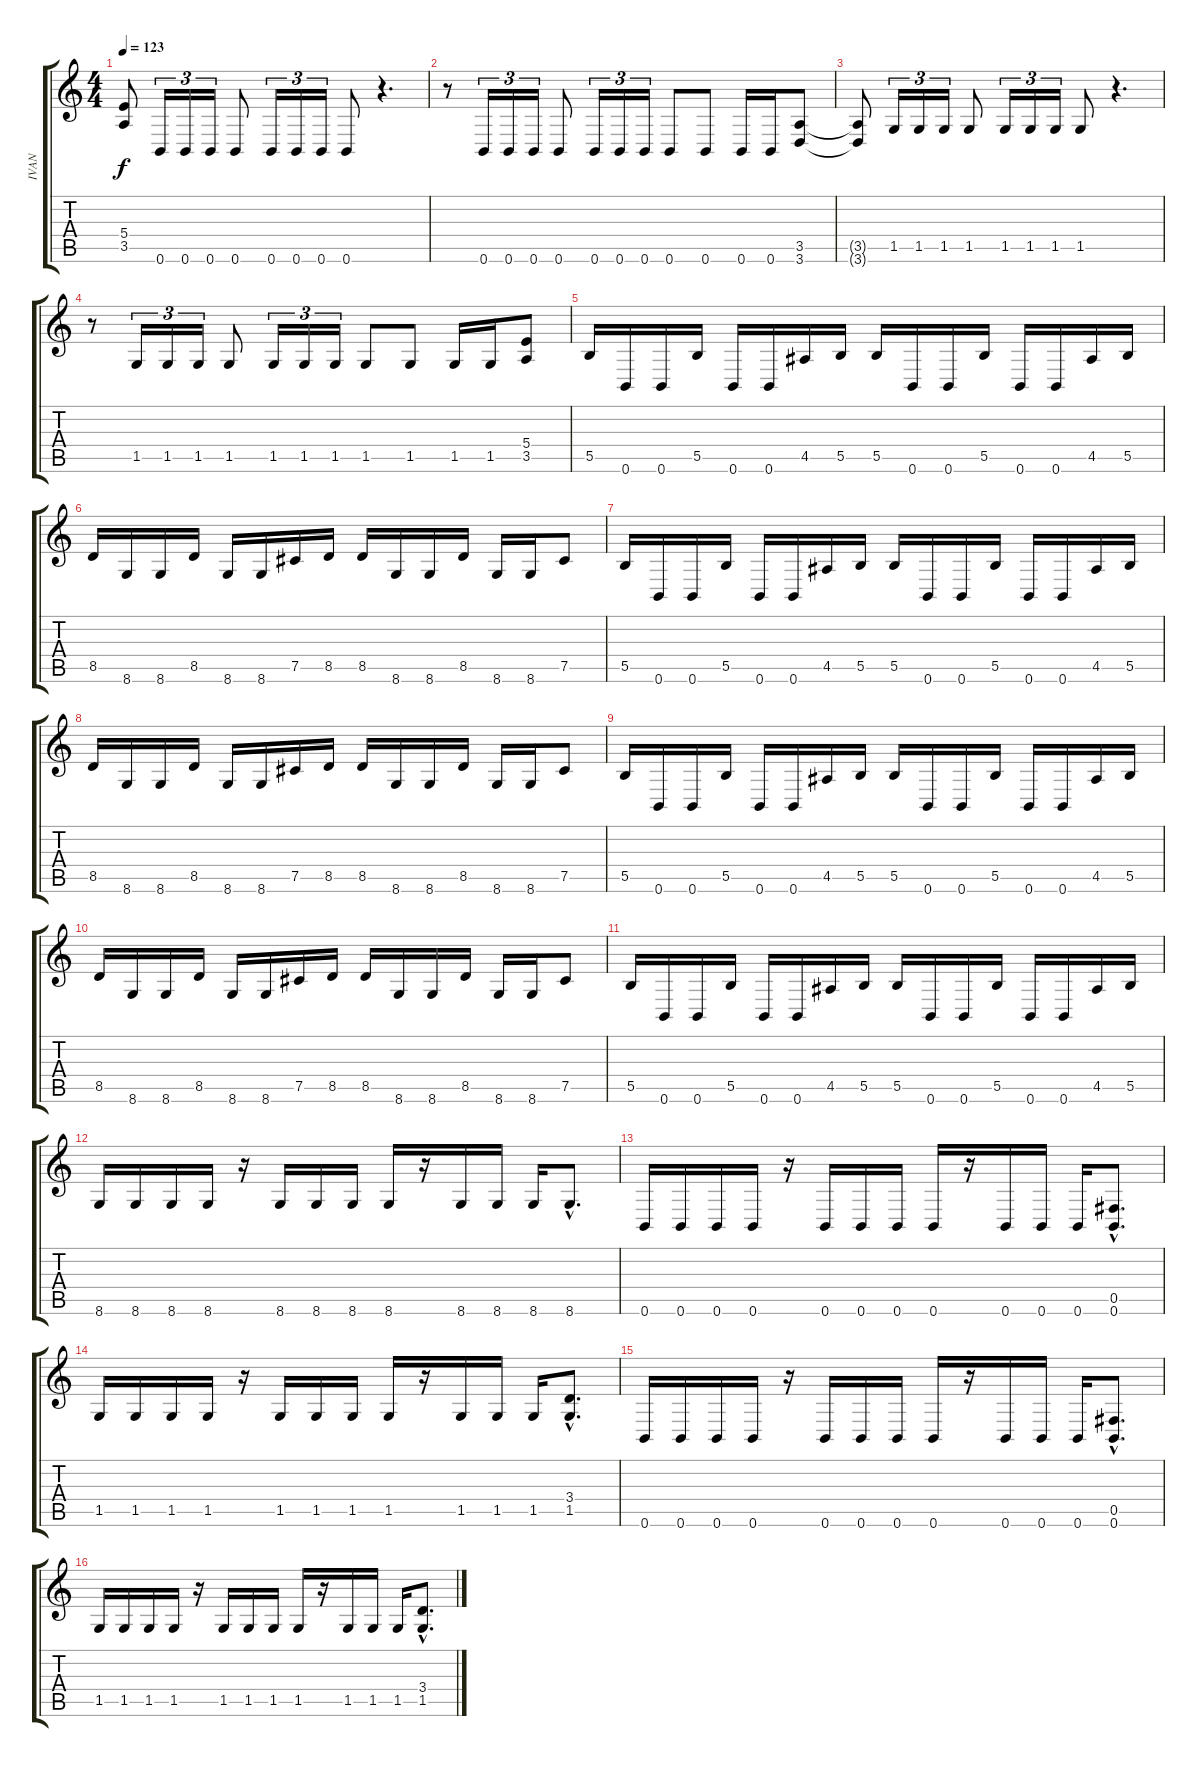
\track ("IVAN" "IVAN") {instrument distortionguitar}
\staff {score tabs}
\tuning (Db4 Ab3 E3 B2 Gb2 B1) {hide}
\ts (4 4)
\tempo 123
\clef g2
\ks c
(5.4{t} 3.5{t}).8{dy f} 0.6.16{tu (3 2)} 0.6.16{tu (3 2)} 0.6.16{tu (3 2)} 0.6.8 0.6.16{tu (3 2)} 0.6.16{tu (3 2)} 0.6.16{tu (3 2)} 0.6.8 r.4{d} |
r.8 0.6.16{tu (3 2)} 0.6.16{tu (3 2)} 0.6.16{tu (3 2)} 0.6.8 0.6.16{tu (3 2)} 0.6.16{tu (3 2)} 0.6.16{tu (3 2)} 0.6.8 0.6.8 0.6.16 0.6.16 (3.5 3.6).8 |
(3.5{t} 3.6{t}).8 1.5.16{tu (3 2)} 1.5.16{tu (3 2)} 1.5.16{tu (3 2)} 1.5.8 1.5.16{tu (3 2)} 1.5.16{tu (3 2)} 1.5.16{tu (3 2)} 1.5.8 r.4{d} |
r.8 1.5.16{tu (3 2)} 1.5.16{tu (3 2)} 1.5.16{tu (3 2)} 1.5.8 1.5.16{tu (3 2)} 1.5.16{tu (3 2)} 1.5.16{tu (3 2)} 1.5.8 1.5.8 1.5.16 1.5.16 (5.4 3.5).8 |
5.5.16 0.6.16 0.6.16 5.5.16 0.6.16 0.6.16 4.5.16 5.5.16 5.5.16 0.6.16 0.6.16 5.5.16 0.6.16 0.6.16 4.5.16 5.5.16 |
8.5.16 8.6.16 8.6.16 8.5.16 8.6.16 8.6.16 7.5.16 8.5.16 8.5.16 8.6.16 8.6.16 8.5.16 8.6.16 8.6.16 7.5.8 |
5.5.16 0.6.16 0.6.16 5.5.16 0.6.16 0.6.16 4.5.16 5.5.16 5.5.16 0.6.16 0.6.16 5.5.16 0.6.16 0.6.16 4.5.16 5.5.16 |
8.5.16 8.6.16 8.6.16 8.5.16 8.6.16 8.6.16 7.5.16 8.5.16 8.5.16 8.6.16 8.6.16 8.5.16 8.6.16 8.6.16 7.5.8 |
5.5.16 0.6.16 0.6.16 5.5.16 0.6.16 0.6.16 4.5.16 5.5.16 5.5.16 0.6.16 0.6.16 5.5.16 0.6.16 0.6.16 4.5.16 5.5.16 |
8.5.16 8.6.16 8.6.16 8.5.16 8.6.16 8.6.16 7.5.16 8.5.16 8.5.16 8.6.16 8.6.16 8.5.16 8.6.16 8.6.16 7.5.8 |
5.5.16 0.6.16 0.6.16 5.5.16 0.6.16 0.6.16 4.5.16 5.5.16 5.5.16 0.6.16 0.6.16 5.5.16 0.6.16 0.6.16 4.5.16 5.5.16 |
8.6.16 8.6.16 8.6.16 8.6.16 r.16 8.6.16 8.6.16 8.6.16 8.6.16 r.16 8.6.16 8.6.16 8.6.16 8.6{hac}.8{d} |
0.6.16 0.6.16 0.6.16 0.6.16 r.16 0.6.16 0.6.16 0.6.16 0.6.16 r.16 0.6.16 0.6.16 0.6.16 (0.5{hac} 0.6{hac}).8{d} |
1.5.16 1.5.16 1.5.16 1.5.16 r.16 1.5.16 1.5.16 1.5.16 1.5.16 r.16 1.5.16 1.5.16 1.5.16 (3.4{hac} 1.5{hac}).8{d} |
0.6.16 0.6.16 0.6.16 0.6.16 r.16 0.6.16 0.6.16 0.6.16 0.6.16 r.16 0.6.16 0.6.16 0.6.16 (0.5{hac} 0.6{hac}).8{d} |
1.5.16 1.5.16 1.5.16 1.5.16 r.16 1.5.16 1.5.16 1.5.16 1.5.16 r.16 1.5.16 1.5.16 1.5.16 (3.4{hac} 1.5{hac}).8{d}
